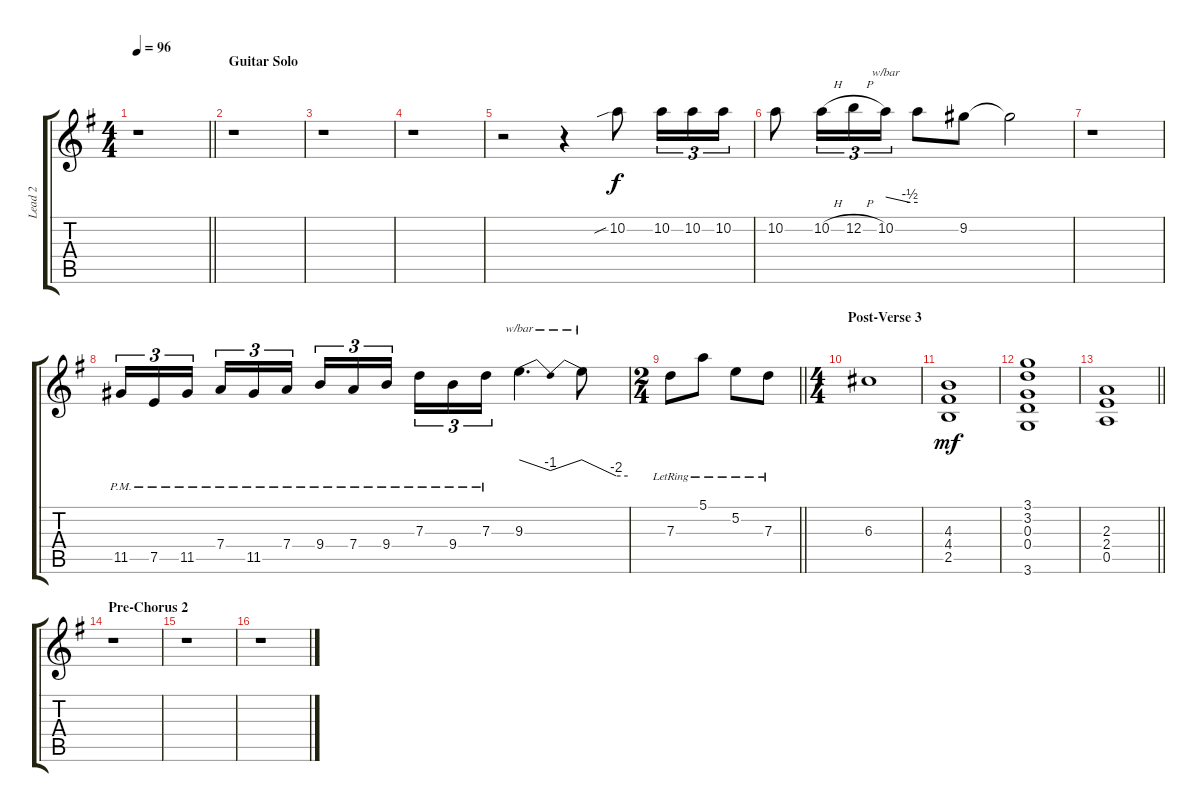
\track ("Lead 2" "Lead 2") {instrument distortionguitar}
\staff {score tabs}
\tuning (E4 B3 G3 D3 A2 E2) {hide}
\ts (4 4)
\tempo 96
\clef g2
\barLineRight lightlight
\ks g
r.1{dy f} |
\section ("" "Guitar Solo")
r.1 |
r.1 |
r.1 |
r.2 r.4 10.2{sib}.8 10.2.16{tu (3 2)} 10.2.16{tu (3 2)} 10.2.16{tu (3 2)} |
10.2.8 10.2{h}.16{tu (3 2)} 12.2{h}.16{tu (3 2)} 10.2.16{tu (3 2) tbe (custom default 0 0 45 -2 60 -2)} 10.2{t}.8 9.2.8 9.2{t}.2 |
r.1 |
11.5{pm}.16{tu (3 2)} 7.5{pm}.16{tu (3 2)} 11.5{pm}.16{tu (3 2) beam splitsecondary} 7.4{pm}.16{tu (3 2)} 11.5{pm}.16{tu (3 2)} 7.4{pm}.16{tu (3 2)} 9.4{pm}.16{tu (3 2)} 7.4{pm}.16{tu (3 2)} 9.4{pm}.16{tu (3 2) beam splitsecondary} 7.3{pm}.16{tu (3 2)} 9.4{pm}.16{tu (3 2)} 7.3{pm}.16{tu (3 2)} 9.3.4{d tbe (dip default 0 0 30 -4 60 0)} 9.3{t}.8{tbe (custom default 0 0 45 -8 60 -8)} |
\ts (2 4)
\barLineRight lightlight
7.3{lr}.8 5.1{lr}.8 5.2{lr}.8 7.3{lr}.8 |
\ts (4 4)
\section ("" "Post-Verse 3")
6.3.1 |
(4.3 4.4 2.5).1{dy mf} |
(3.1 3.2 0.3 0.4 3.6).1 |
\barLineRight lightlight
(2.3 2.4 0.5).1 |
\section ("" "Pre-Chorus 2")
r.1 |
r.1 |
r.1
